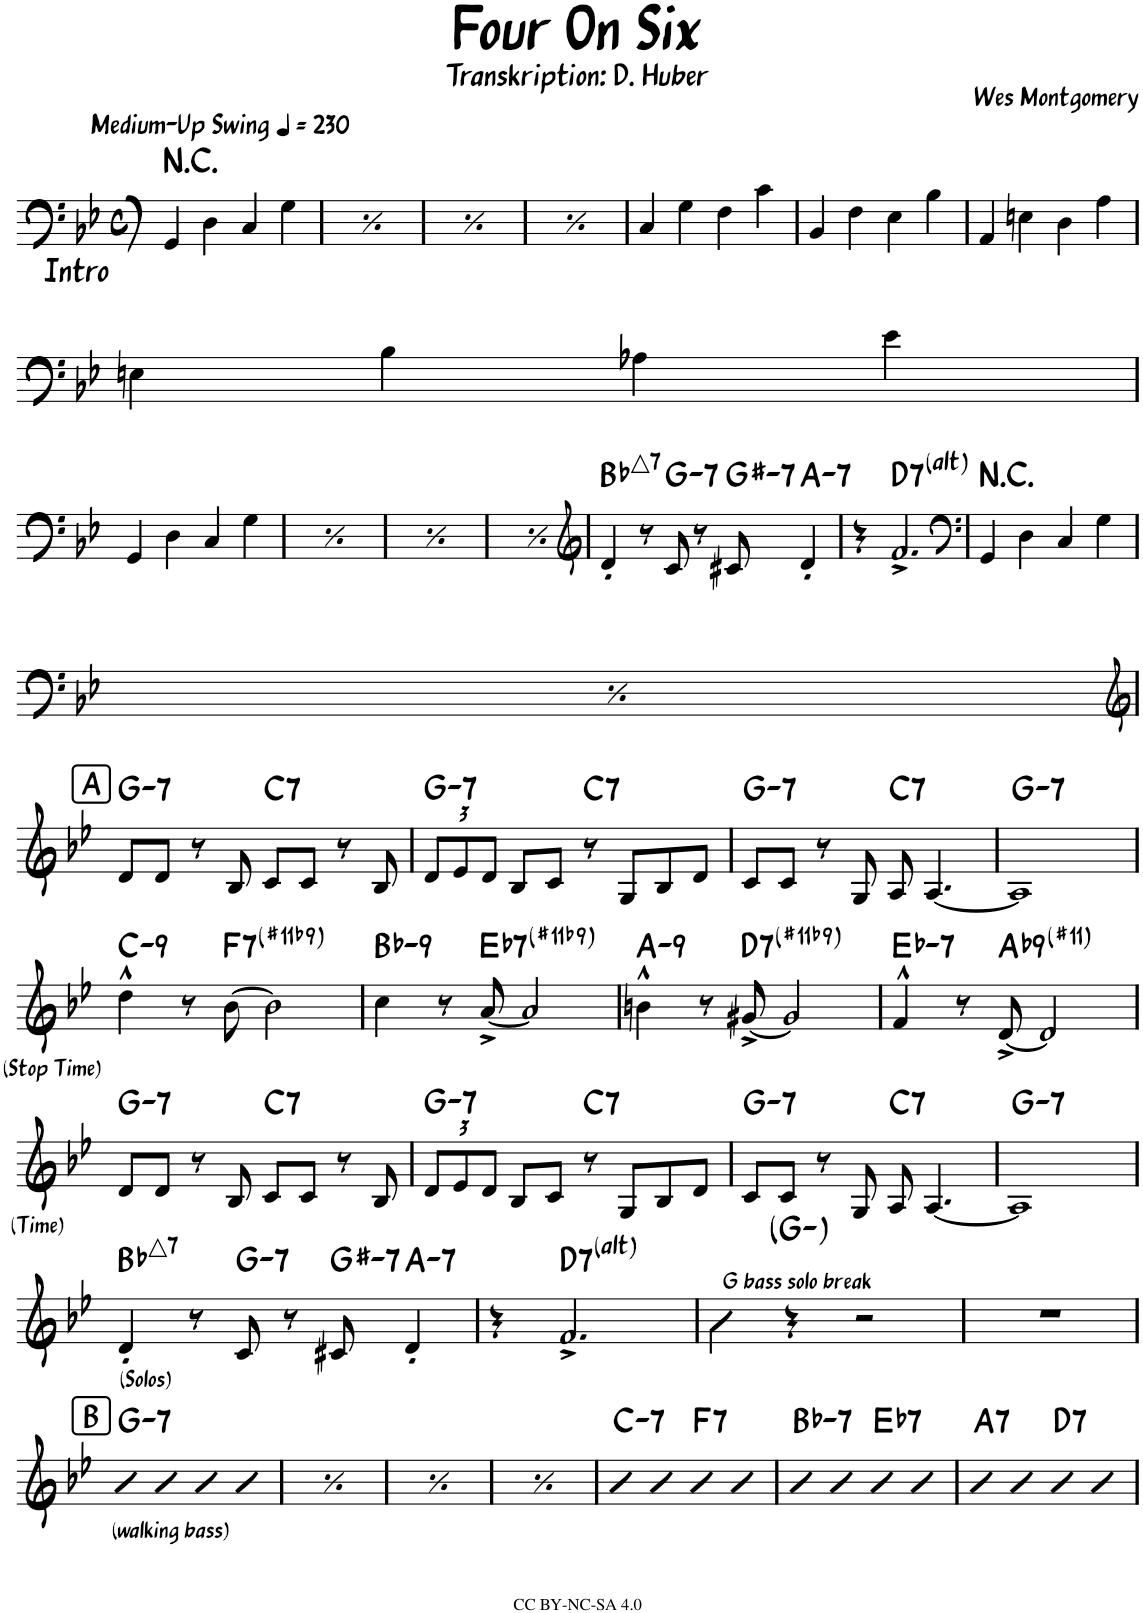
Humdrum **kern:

**kern	**harte
*part1	*part1
*staff1	*
*I"Piano	*
*I'Pno.	*
*clefF4	*
*k[b-e-]	*
*M4/4	*
*met(c)	*
*MM230	*
=1	=1
!LO:TX:a:B:t=Medium-Up Swing	!
!LO:TX:b:t=Intro	!LO:H:kt=N.C.
4GG/	N
4D\	.
4C/	.
4G\	.
=2	=2
*MM230	*
!LO:TX:a:B:t=Medium-Up Swing	!
!LO:TX:b:t=Intro	!LO:H:kt=N.C.
4GG/	N
4D\	.
4C/	.
4G\	.
=3	=3
*MM230	*
!LO:TX:a:B:t=Medium-Up Swing	!
!LO:TX:b:t=Intro	!LO:H:kt=N.C.
4GG/	N
4D\	.
4C/	.
4G\	.
=4	=4
*MM230	*
!LO:TX:a:B:t=Medium-Up Swing	!
!LO:TX:b:t=Intro	!LO:H:kt=N.C.
4GG/	N
4D\	.
4C/	.
4G\	.
=5	=5
4C/	.
4G\	.
4F\	.
4c\	.
=6	=6
4BB-/	.
4F\	.
4E-\	.
4B-\	.
=7	=7
4AA/	.
4En\	.
4D\	.
4A\	.
!!LO:LB:g=z
=8	=8
4En\	.
4B-\	.
4A-X\	.
4e-\	.
!!LO:LB:g=z
=9	=9
4GG/	.
4D\	.
4C/	.
4G\	.
=10	=10
4GG/	.
4D\	.
4C/	.
4G\	.
=11	=11
4GG/	.
4D\	.
4C/	.
4G\	.
=12	=12
4GG/	.
4D\	.
4C/	.
4G\	.
=13	=13
*clefG2	*
!	!LO:H:kt=△
4d'/	.
8r	.
!	!LO:H:kt=7
8c/	G:min7
8r	.
!	!LO:H:kt=7
8c#X/	G#:min7
!	!LO:H:kt=7
4d'/	A:min7
=14	=14
4r	.
!	!LO:H:kt=7
2.f^/	D:(3,b5,#5,b7,b9,#9)
=15	=15
*clefF4	*
!	!LO:H:kt=N.C.
4GG/	N
4D\	.
4C/	.
4G\	.
!!LO:LB:g=z
=16	=16
!	!LO:H:kt=N.C.
4GG/	N
4D\	.
4C/	.
4G\	.
!!LO:LB:g=z
!!LO:REH:place=s1:a:B:rj:fs=14:t=A
=17	=17
*clefG2	*
!	!LO:H:kt=7
8d/L	G:min7
8d/J	.
8r	.
8B-/	.
!	!LO:H:kt=7
8c/L	C:7
8c/J	.
8r	.
8B-/	.
=18	=18
*Xbrackettup	*
!	!LO:H:kt=7
12d/L	G:min7
12e-/	.
12d/J	.
8B-/L	.
8c/J	.
!	!LO:H:kt=7
8r	C:7
8G/L	.
8B-/	.
8d/J	.
=19	=19
!	!LO:H:kt=7
8c/L	G:min7
8c/J	.
8r	.
8G/	.
!	!LO:H:kt=7
8A/	C:7
[4.A/	.
=20	=20
!	!LO:H:kt=7
1A]	G:min7
!!LO:LB:g=z
=21	=21
!LO:TX:b:t=(Stop Time)	!LO:H:kt=9
4dd^^\	C:min9
8r	.
!	!LO:H:kt=7
[8b-\	F:7(b9,#11)
2b-\]	.
=22	=22
!	!LO:H:kt=9
4cc\	Bb:min9
8r	.
!	!LO:H:kt=7
[8a^/	Eb:7(b9,#11)
2a/]	.
=23	=23
!	!LO:H:kt=9
4bn^^\	A:min9
8r	.
!	!LO:H:kt=7
[8g#X^/	D:7(b9,#11)
2g#/]	.
=24	=24
!	!LO:H:kt=7
4f^^/	Eb:min7
8r	.
!	!LO:H:kt=9
[8d^/	Ab:9(#11)
2d/]	.
!!LO:LB:g=z
=25	=25
!LO:TX:b:t=(Time)	!LO:H:kt=7
8d/L	G:min7
8d/J	.
8r	.
8B-/	.
!	!LO:H:kt=7
8c/L	C:7
8c/J	.
8r	.
8B-/	.
=26	=26
!	!LO:H:kt=7
12d/L	G:min7
12e-/	.
12d/J	.
8B-/L	.
8c/J	.
!	!LO:H:kt=7
8r	C:7
8G/L	.
8B-/	.
8d/J	.
=27	=27
!	!LO:H:kt=7
8c/L	G:min7
8c/J	.
8r	.
8G/	.
!	!LO:H:kt=7
8A/	C:7
[4.A/	.
=28	=28
!	!LO:H:kt=7
1A]	G:min7
!!LO:LB:g=z
=29	=29
!	!LO:H:kt=△
4d'/	.
8r	.
!	!LO:H:kt=7
8c/	G:min7
8r	.
!	!LO:H:kt=7
8c#X/	G#:min7
!	!LO:H:kt=7
4d'/	A:min7
=30	=30
4r	.
!	!LO:H:kt=7
2.f^/	D:(3,b5,#5,b7,b9,#9)
=31	=31
!LO:TX:a:t=G bass solo break	!
4b-\	G:min
4r	.
2r	.
=32	=32
1r	.
!!LO:LB:g=z
!!LO:REH:place=s1:a:B:rj:fs=14:t=B
=33	=33
!LO:TX:a:t=(Solos)	!
!LO:TX:b:t=(walking bass)	!LO:H:kt=7
4b-	G:min7
4b-	.
4b-	.
4b-	.
!!LO:REH:place=s1:a:B:rj:fs=14:t=B
=34	=34
!LO:TX:a:t=(Solos)	!
!LO:TX:b:t=(walking bass)	!LO:H:kt=7
4b-	G:min7
4b-	.
4b-	.
4b-	.
!!LO:REH:place=s1:a:B:rj:fs=14:t=B
=35	=35
!LO:TX:a:t=(Solos)	!
!LO:TX:b:t=(walking bass)	!LO:H:kt=7
4b-	G:min7
4b-	.
4b-	.
4b-	.
!!LO:REH:place=s1:a:B:rj:fs=14:t=B
=36	=36
!LO:TX:a:t=(Solos)	!
!LO:TX:b:t=(walking bass)	!LO:H:kt=7
4b-	G:min7
4b-	.
4b-	.
4b-	.
=37	=37
!	!LO:H:kt=7
4b-	C:min7
4b-	.
!	!LO:H:kt=7
4b-	F:7
4b-	.
=38	=38
!	!LO:H:kt=7
4b-	Bb:min7
4b-	.
!	!LO:H:kt=7
4b-	Eb:7
4b-	.
=39	=39
!	!LO:H:kt=7
4b-	A:7
4b-	.
!	!LO:H:kt=7
4b-	D:7
4b-	.
=	=
*-	*-
